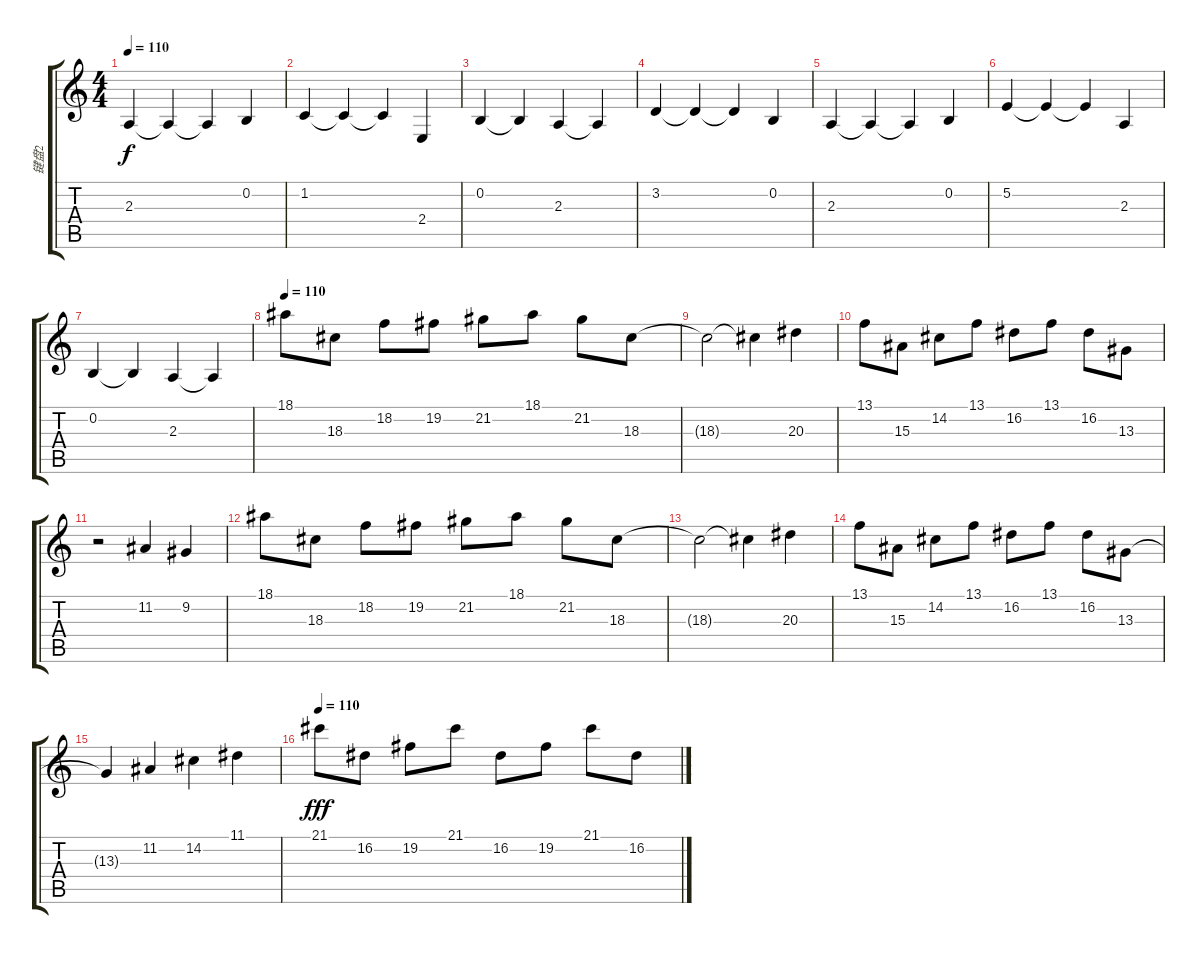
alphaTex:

\track ("键盘2" "键盘2") {instrument accordion}
\staff {score tabs}
\tuning (E4 B3 G3 D3 A2 E2) {hide}
\ts (4 4)
\tempo 110
\clef g2
\ks c
2.3.4{dy f} 2.3{t}.4 2.3{t}.4 0.2.4 |
1.2.4 1.2{t}.4 1.2{t}.4 2.4.4 |
0.2.4 0.2{t}.4 2.3.4 2.3{t}.4 |
3.2.4 3.2{t}.4 3.2{t}.4 0.2.4 |
2.3.4 2.3{t}.4 2.3{t}.4 0.2.4 |
5.2.4 5.2{t}.4 5.2{t}.4 2.3.4 |
0.2.4 0.2{t}.4 2.3.4 2.3{t}.4 |
\tempo 110
18.1.8{volume 9 instrument sitar} 18.3.8 18.2.8 19.2.8 21.2.8 18.1.8 21.2.8 18.3.8 |
18.3{t}.2 18.3{t}.4 20.3.4 |
13.1.8 15.3.8 14.2.8 13.1.8 16.2.8 13.1.8 16.2.8 13.3.8 |
r.2 11.2.4 9.2.4 |
18.1.8 18.3.8 18.2.8 19.2.8 21.2.8 18.1.8 21.2.8 18.3.8 |
18.3{t}.2 18.3{t}.4 20.3.4 |
13.1.8 15.3.8 14.2.8 13.1.8 16.2.8 13.1.8 16.2.8 13.3.8 |
13.3{t}.4 11.2.4 14.2.4 11.1.4 |
\tempo 110
21.1.8{dy fff volume 7 instrument sitar} 16.2.8 19.2.8 21.1.8 16.2.8 19.2.8 21.1.8 16.2.8
